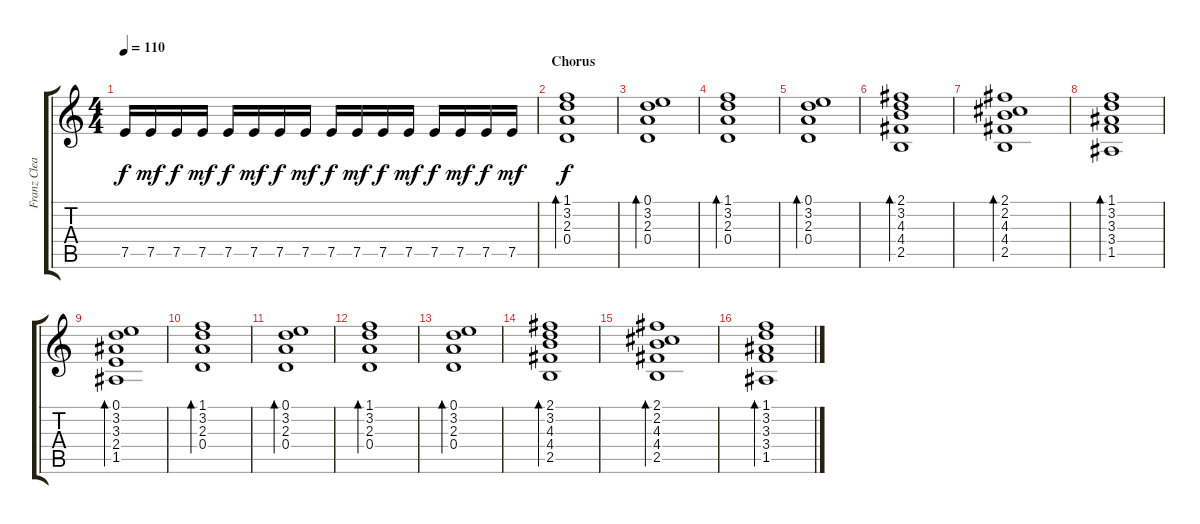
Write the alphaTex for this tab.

\track ("Franz Clean" "Franz Clea") {instrument electricguitarjazz}
\staff {score tabs}
\tuning (E4 B3 G3 D3 A2 D2) {hide}
\ts (4 4)
\tempo 110
\clef g2
\ks c
7.5.16{dy f} 7.5.16{dy mf} 7.5.16{dy f} 7.5.16{dy mf} 7.5.16{dy f} 7.5.16{dy mf} 7.5.16{dy f} 7.5.16{dy mf} 7.5.16{dy f} 7.5.16{dy mf} 7.5.16{dy f} 7.5.16{dy mf} 7.5.16{dy f} 7.5.16{dy mf} 7.5.16{dy f} 7.5.16{dy mf} |
\section ("" "Chorus")
(1.1 3.2 2.3 0.4).1{bd 240 dy f} |
(0.1 3.2 2.3 0.4).1{bd 240} |
(1.1 3.2 2.3 0.4).1{bd 240} |
(0.1 3.2 2.3 0.4).1{bd 240} |
(2.1 3.2 4.3 4.4 2.5).1{bd 240} |
(2.1 2.2 4.3 4.4 2.5).1{bd 240} |
(1.1 3.2 3.3 3.4 1.5).1{bd 240} |
(0.1 3.2 3.3 2.4 1.5).1{bd 240} |
(1.1 3.2 2.3 0.4).1{bd 240} |
(0.1 3.2 2.3 0.4).1{bd 240} |
(1.1 3.2 2.3 0.4).1{bd 240} |
(0.1 3.2 2.3 0.4).1{bd 240} |
(2.1 3.2 4.3 4.4 2.5).1{bd 240} |
(2.1 2.2 4.3 4.4 2.5).1{bd 240} |
(1.1 3.2 3.3 3.4 1.5).1{bd 240}
